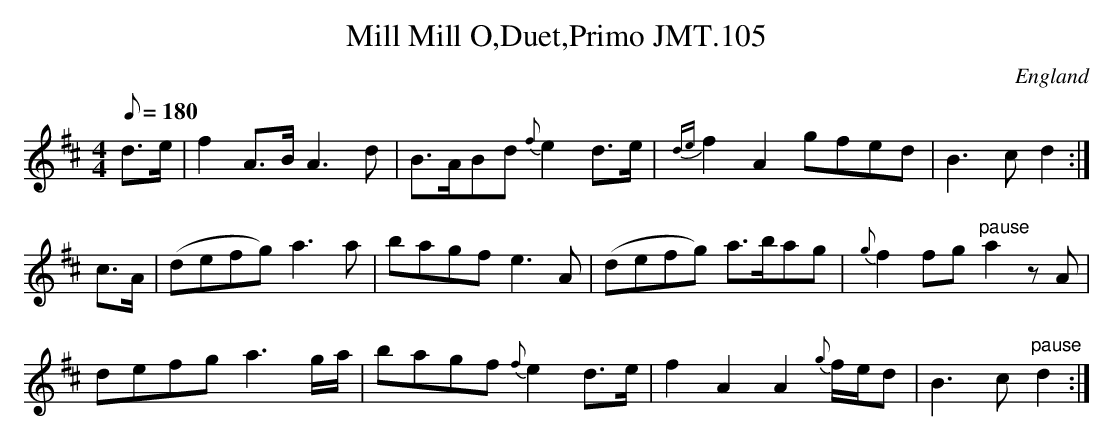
X:1
T:Mill Mill O,Duet,Primo JMT.105
M:4/4
L:1/8
Q:180
O:England
K:D
d>e|f2A>BA3d|B>ABd{f}e2d>e|{de}f2A2gfed|B3cd2:|!
c>A|(defg)a3a|bagfe3A|(defg) a>bag|{g}f2fg"pause"a2zA|!
defga3g/a/|bagf{f}e2d>e|f2A2A2{g}f/e/d|B3c"pause"d2:|]
